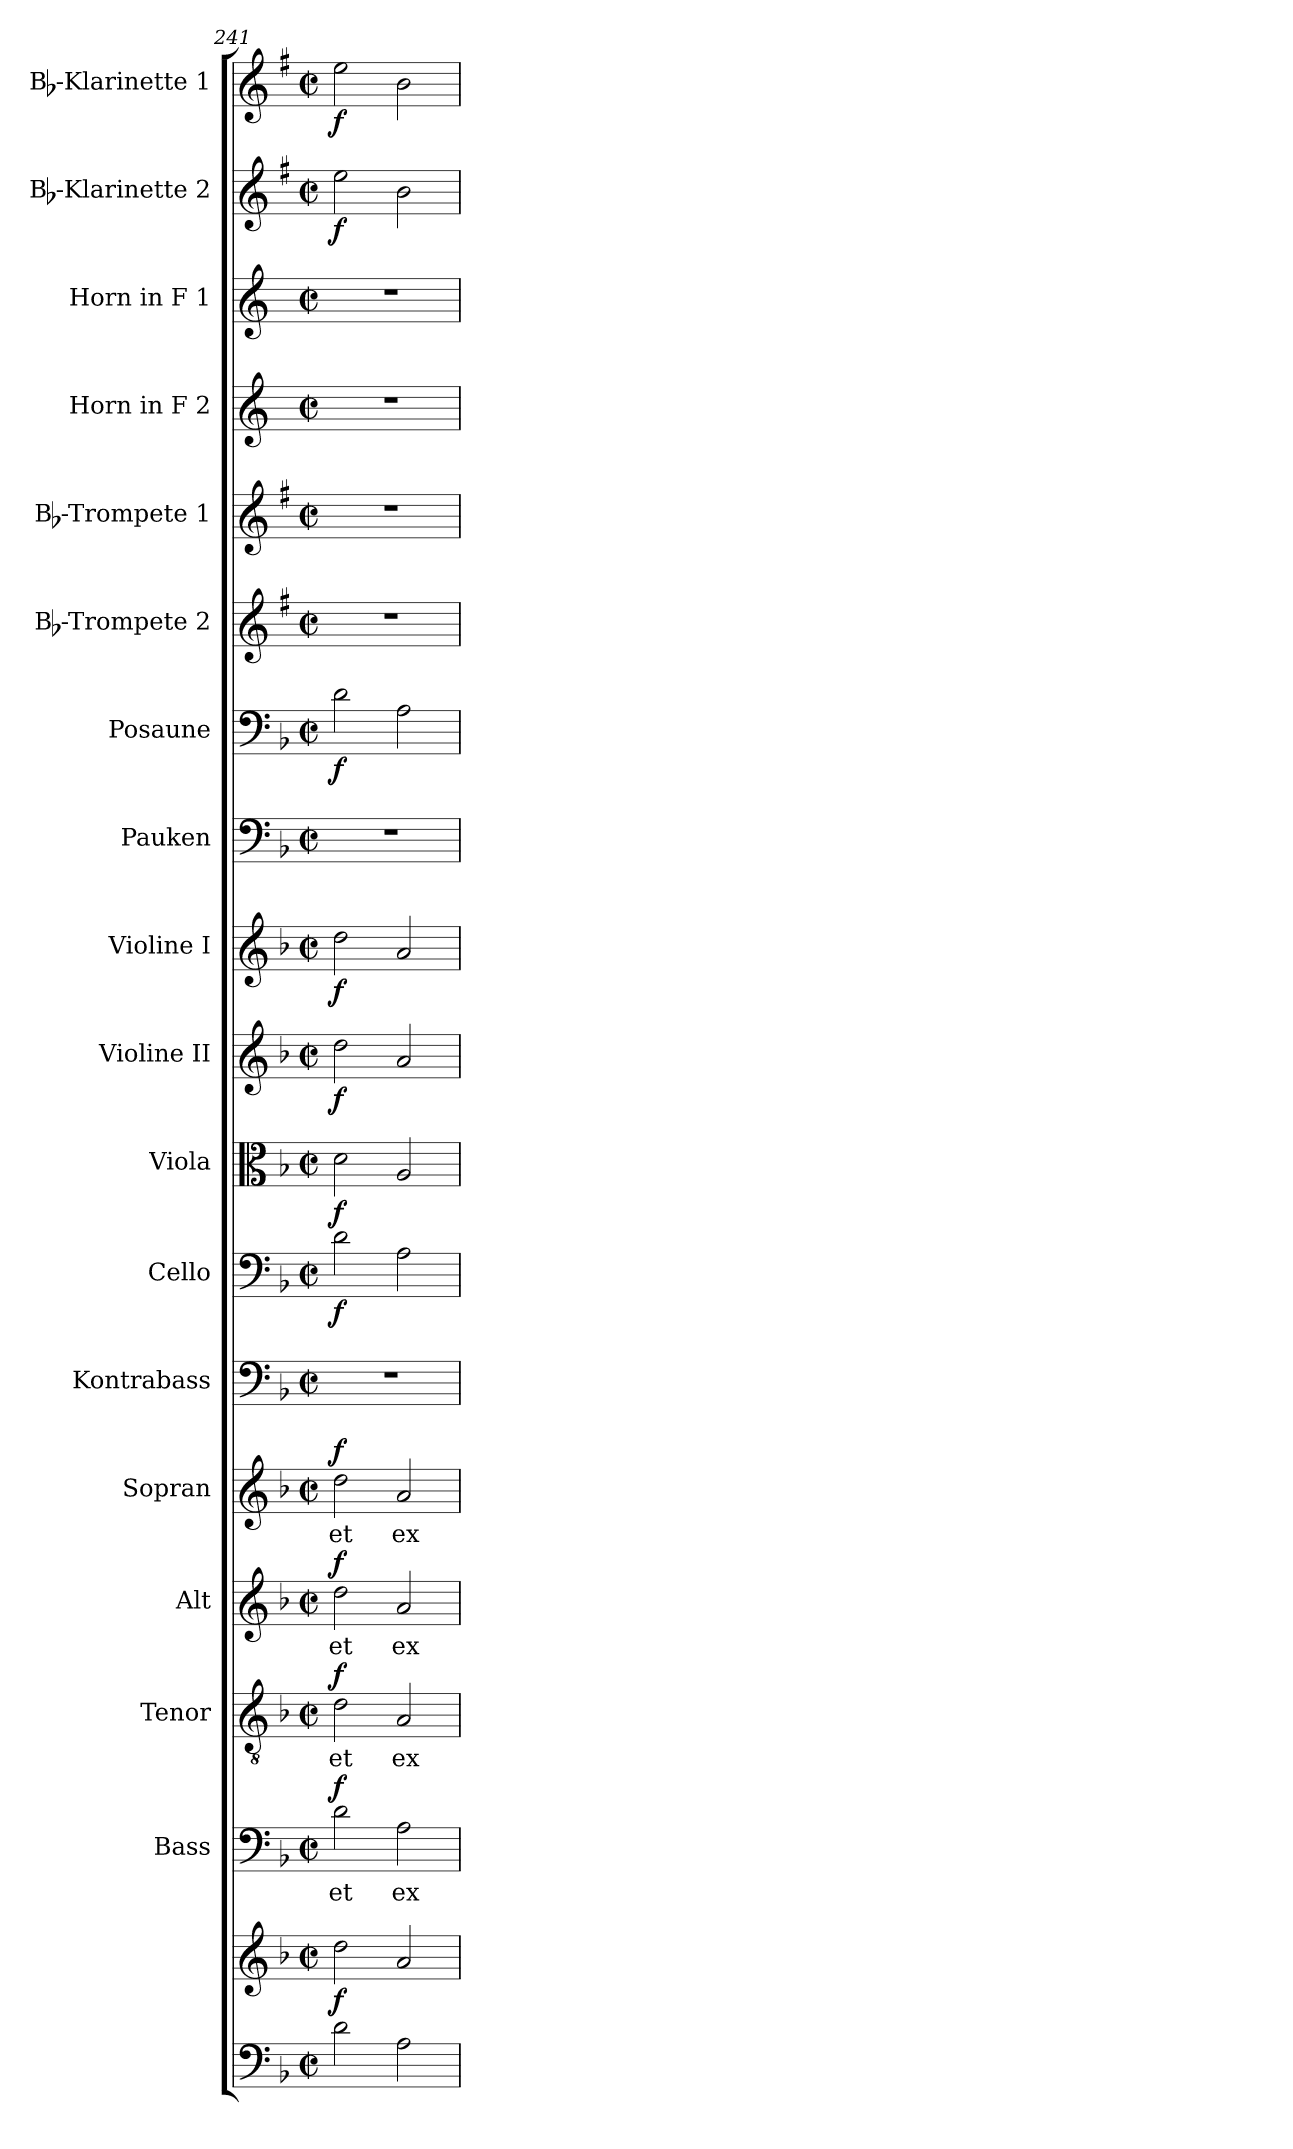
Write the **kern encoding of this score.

**kern	**kern	**dynam	**kern	**text	**dynam	**kern	**text	**dynam	**kern	**text	**dynam	**kern	**text	**dynam	**kern	**kern	**dynam	**kern	**dynam	**kern	**dynam	**kern	**dynam	**kern	**kern	**dynam	**kern	**kern	**kern	**kern	**kern	**dynam	**kern	**dynam
*part18	*part18	*part18	*part17	*part17	*part17	*part16	*part16	*part16	*part15	*part15	*part15	*part14	*part14	*part14	*part13	*part12	*part12	*part11	*part11	*part10	*part10	*part9	*part9	*part8	*part7	*part7	*part6	*part5	*part4	*part3	*part2	*part2	*part1	*part1
*staff19	*staff18	*staff18/19	*staff17	*staff17	*staff17	*staff16	*staff16	*staff16	*staff15	*staff15	*staff15	*staff14	*staff14	*staff14	*staff13	*staff12	*staff12	*staff11	*staff11	*staff10	*staff10	*staff9	*staff9	*staff8	*staff7	*staff7	*staff6	*staff5	*staff4	*staff3	*staff2	*staff2	*staff1	*staff1
*	*	*	*I"Bass	*	*	*I"Tenor	*	*	*I"Alt	*	*	*I"Sopran	*	*	*I"Kontrabass	*I"Cello	*	*I"Viola	*	*I"Violine II	*	*I"Violine I	*	*I"Pauken	*I"Posaune	*	*I"Bb-Trompete 2	*I"Bb-Trompete 1	*I"Horn in F 2	*I"Horn in F 1	*I"Bb-Klarinette 2	*	*I"Bb-Klarinette 1	*
*	*	*	*I'B.	*	*	*I'T.	*	*	*I'A.	*	*	*I'S.	*	*	*I'Kb.	*	*	*I'Vla.	*	*I'Vl. II	*	*I'Vl. I	*	*I'Pk.	*I'Pos.	*	*I'Bb Trp. 2	*I'Bb Trp. 1	*	*	*I'Bb Kl. 2	*	*I'Bb Kl. 1	*
*clefF4	*clefG2	*	*clefF4	*	*	*clefGv2	*	*	*clefG2	*	*	*clefG2	*	*	*clefF4	*clefF4	*	*clefC3	*	*clefG2	*	*clefG2	*	*clefF4	*clefF4	*	*clefG2	*clefG2	*clefG2	*clefG2	*clefG2	*	*clefG2	*
*	*	*	*	*	*	*	*	*	*	*	*	*	*	*	*ITrd7c12	*	*	*	*	*	*	*	*	*	*	*	*ITrd1c2	*ITrd1c2	*ITrd4c7	*ITrd4c7	*ITrd1c2	*	*ITrd1c2	*
*k[b-]	*k[b-]	*	*k[b-]	*	*	*k[b-]	*	*	*k[b-]	*	*	*k[b-]	*	*	*k[b-]	*k[b-]	*	*k[b-]	*	*k[b-]	*	*k[b-]	*	*k[b-]	*k[b-]	*	*k[b-]	*k[b-]	*k[b-]	*k[b-]	*k[b-]	*	*k[b-]	*
*F:	*F:	*	*F:	*	*	*F:	*	*	*F:	*	*	*F:	*	*	*F:	*F:	*	*F:	*	*F:	*	*F:	*	*F:	*F:	*	*F:	*F:	*F:	*F:	*F:	*	*F:	*
*M2/2	*M2/2	*	*M2/2	*	*	*M2/2	*	*	*M2/2	*	*	*M2/2	*	*	*M2/2	*M2/2	*	*M2/2	*	*M2/2	*	*M2/2	*	*M2/2	*M2/2	*	*M2/2	*M2/2	*M2/2	*M2/2	*M2/2	*	*M2/2	*
*met(c|)	*met(c|)	*	*met(c|)	*	*	*met(c|)	*	*	*met(c|)	*	*	*met(c|)	*	*	*met(c|)	*met(c|)	*	*met(c|)	*	*met(c|)	*	*met(c|)	*	*met(c|)	*met(c|)	*	*met(c|)	*met(c|)	*met(c|)	*met(c|)	*met(c|)	*	*met(c|)	*
=241	=241	=241	=241	=241	=241	=241	=241	=241	=241	=241	=241	=241	=241	=241	=241	=241	=241	=241	=241	=241	=241	=241	=241	=241	=241	=241	=241	=241	=241	=241	=241	=241	=241	=241
!	!	!LO:DY:b	!	!LO:LY:b	!LO:DY:a	!	!LO:LY:b	!LO:DY:a	!	!LO:LY:b	!LO:DY:a	!	!LO:LY:b	!LO:DY:a	!	!	!LO:DY:b	!	!LO:DY:b	!	!LO:DY:b	!	!LO:DY:b	!	!	!LO:DY:b	!	!	!	!	!	!LO:DY:b	!	!LO:DY:b
2d\	2dd\	f	2d\	et	f	2d\	et	f	2dd\	et	f	2dd\	et	f	1r	2d\	f	2d\	f	2dd\	f	2dd\	f	1r	2d\	f	1r	1r	1r	1r	2dd\	f	2dd\	f
!	!	!	!	!LO:LY:b	!	!	!LO:LY:b	!	!	!LO:LY:b	!	!	!LO:LY:b	!	!	!	!	!	!	!	!	!	!	!	!	!	!	!	!	!	!	!	!	!
2A\	2a/	.	2A\	ex-	.	2A/	ex-	.	2a/	ex-	.	2a/	ex-	.	.	2A\	.	2A/	.	2a/	.	2a/	.	.	2A\	.	.	.	.	.	2a\	.	2a\	.
=	=	=	=	=	=	=	=	=	=	=	=	=	=	=	=	=	=	=	=	=	=	=	=	=	=	=	=	=	=	=	=	=	=	=
*-	*-	*-	*-	*-	*-	*-	*-	*-	*-	*-	*-	*-	*-	*-	*-	*-	*-	*-	*-	*-	*-	*-	*-	*-	*-	*-	*-	*-	*-	*-	*-	*-	*-	*-
